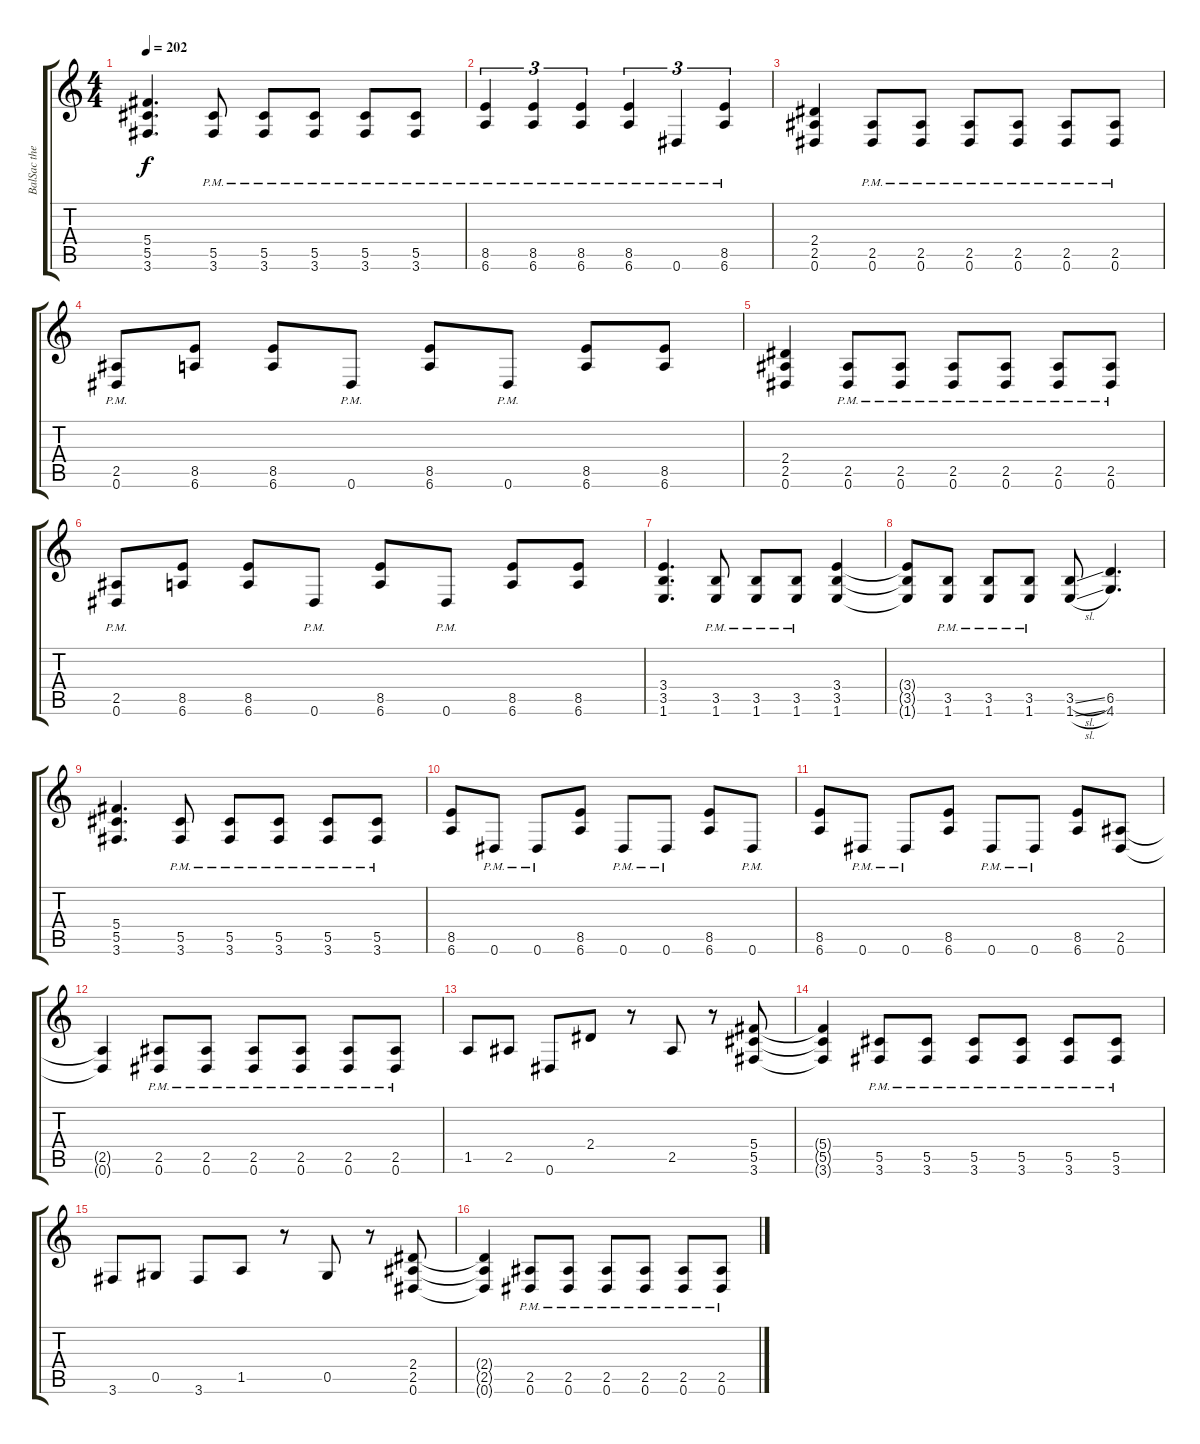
\track ("BalSac the Jaws of Death" "BalSac the") {instrument distortionguitar}
\staff {score tabs}
\tuning (Eb4 Bb3 Gb3 Db3 Ab2 Eb2) {hide}
\ts (4 4)
\tempo 202
\clef g2
\ks c
(5.4 5.5 3.6).4{d dy f} (5.5{pm} 3.6{pm}).8 (5.5{pm} 3.6{pm}).8 (5.5{pm} 3.6{pm}).8 (5.5{pm} 3.6{pm}).8 (5.5{pm} 3.6{pm}).8 |
(8.5{pm} 6.6{pm}).4{tu (3 2)} (8.5{pm} 6.6{pm}).4{tu (3 2)} (8.5{pm} 6.6{pm}).4{tu (3 2)} (8.5{pm} 6.6{pm}).4{tu (3 2)} 0.6{pm}.4{tu (3 2)} (8.5{pm} 6.6{pm}).4{tu (3 2)} |
(2.4 2.5 0.6).4 (2.5{pm} 0.6{pm}).8 (2.5{pm} 0.6{pm}).8 (2.5{pm} 0.6{pm}).8 (2.5{pm} 0.6{pm}).8 (2.5{pm} 0.6{pm}).8 (2.5{pm} 0.6{pm}).8 |
(2.5{pm} 0.6{pm}).8 (8.5 6.6).8 (8.5 6.6).8 0.6{pm}.8 (8.5 6.6).8 0.6{pm}.8 (8.5 6.6).8 (8.5 6.6).8 |
(2.4 2.5 0.6).4 (2.5{pm} 0.6{pm}).8 (2.5{pm} 0.6{pm}).8 (2.5{pm} 0.6{pm}).8 (2.5{pm} 0.6{pm}).8 (2.5{pm} 0.6{pm}).8 (2.5{pm} 0.6{pm}).8 |
(2.5{pm} 0.6{pm}).8 (8.5 6.6).8 (8.5 6.6).8 0.6{pm}.8 (8.5 6.6).8 0.6{pm}.8 (8.5 6.6).8 (8.5 6.6).8 |
(3.4 3.5 1.6).4{d} (3.5{pm} 1.6{pm}).8 (3.5{pm} 1.6{pm}).8 (3.5{pm} 1.6{pm}).8 (3.4 3.5 1.6).4 |
(3.4{t} 3.5{t} 1.6{t}).8 (3.5{pm} 1.6{pm}).8 (3.5{pm} 1.6{pm}).8 (3.5{pm} 1.6{pm}).8 (3.5{sl} 1.6{sl}).8 (6.5 4.6).4{d} |
(5.4 5.5 3.6).4{d} (5.5{pm} 3.6{pm}).8 (5.5{pm} 3.6{pm}).8 (5.5{pm} 3.6{pm}).8 (5.5{pm} 3.6{pm}).8 (5.5{pm} 3.6{pm}).8 |
(8.5 6.6).8 0.6{pm}.8 0.6{pm}.8 (8.5 6.6).8 0.6{pm}.8 0.6{pm}.8 (8.5 6.6).8 0.6{pm}.8 |
(8.5 6.6).8 0.6{pm}.8 0.6{pm}.8 (8.5 6.6).8 0.6{pm}.8 0.6{pm}.8 (8.5 6.6).8 (2.5 0.6).8 |
(2.5{t} 0.6{t}).4 (2.5{pm} 0.6{pm}).8 (2.5{pm} 0.6{pm}).8 (2.5{pm} 0.6{pm}).8 (2.5{pm} 0.6{pm}).8 (2.5{pm} 0.6{pm}).8 (2.5{pm} 0.6{pm}).8 |
1.5.8 2.5.8 0.6.8 2.4.8 r.8 2.5.8 r.8 (5.4 5.5 3.6).8 |
(5.4{t} 5.5{t} 3.6{t}).4 (5.5{pm} 3.6{pm}).8 (5.5{pm} 3.6{pm}).8 (5.5{pm} 3.6{pm}).8 (5.5{pm} 3.6{pm}).8 (5.5{pm} 3.6{pm}).8 (5.5{pm} 3.6{pm}).8 |
3.6.8 0.5.8 3.6.8 1.5.8 r.8 0.5.8 r.8 (2.4 2.5 0.6).8 |
(2.4{t} 2.5{t} 0.6{t}).4 (2.5{pm} 0.6{pm}).8 (2.5{pm} 0.6{pm}).8 (2.5{pm} 0.6{pm}).8 (2.5{pm} 0.6{pm}).8 (2.5{pm} 0.6{pm}).8 (2.5{pm} 0.6{pm}).8
